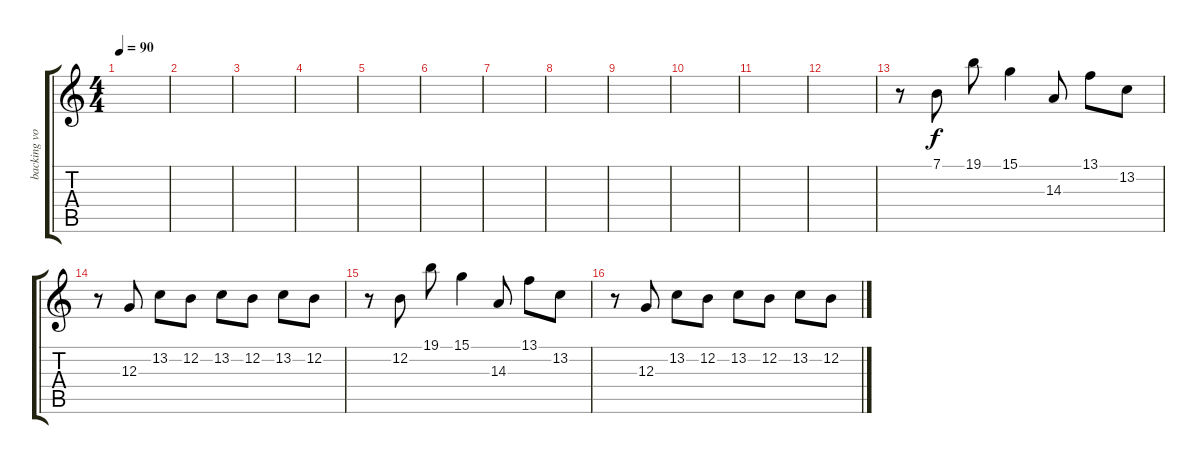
\track ("backing vocal" "backing vo") {instrument tremolostrings}
\staff {score tabs}
\tuning (E4 B3 G3 D3 A2 E2) {hide}
\ts (4 4)
\tempo 90
\clef g2
\ks c
|
|
|
|
|
|
|
|
|
|
|
|
r.8 7.1.8 19.1.8 15.1.4 14.3.8 13.1.8 13.2.8 |
r.8 12.3.8 13.2.8 12.2.8 13.2.8 12.2.8 13.2.8 12.2.8 |
r.8 12.2.8 19.1.8 15.1.4 14.3.8 13.1.8 13.2.8 |
r.8 12.3.8 13.2.8 12.2.8 13.2.8 12.2.8 13.2.8 12.2.8
